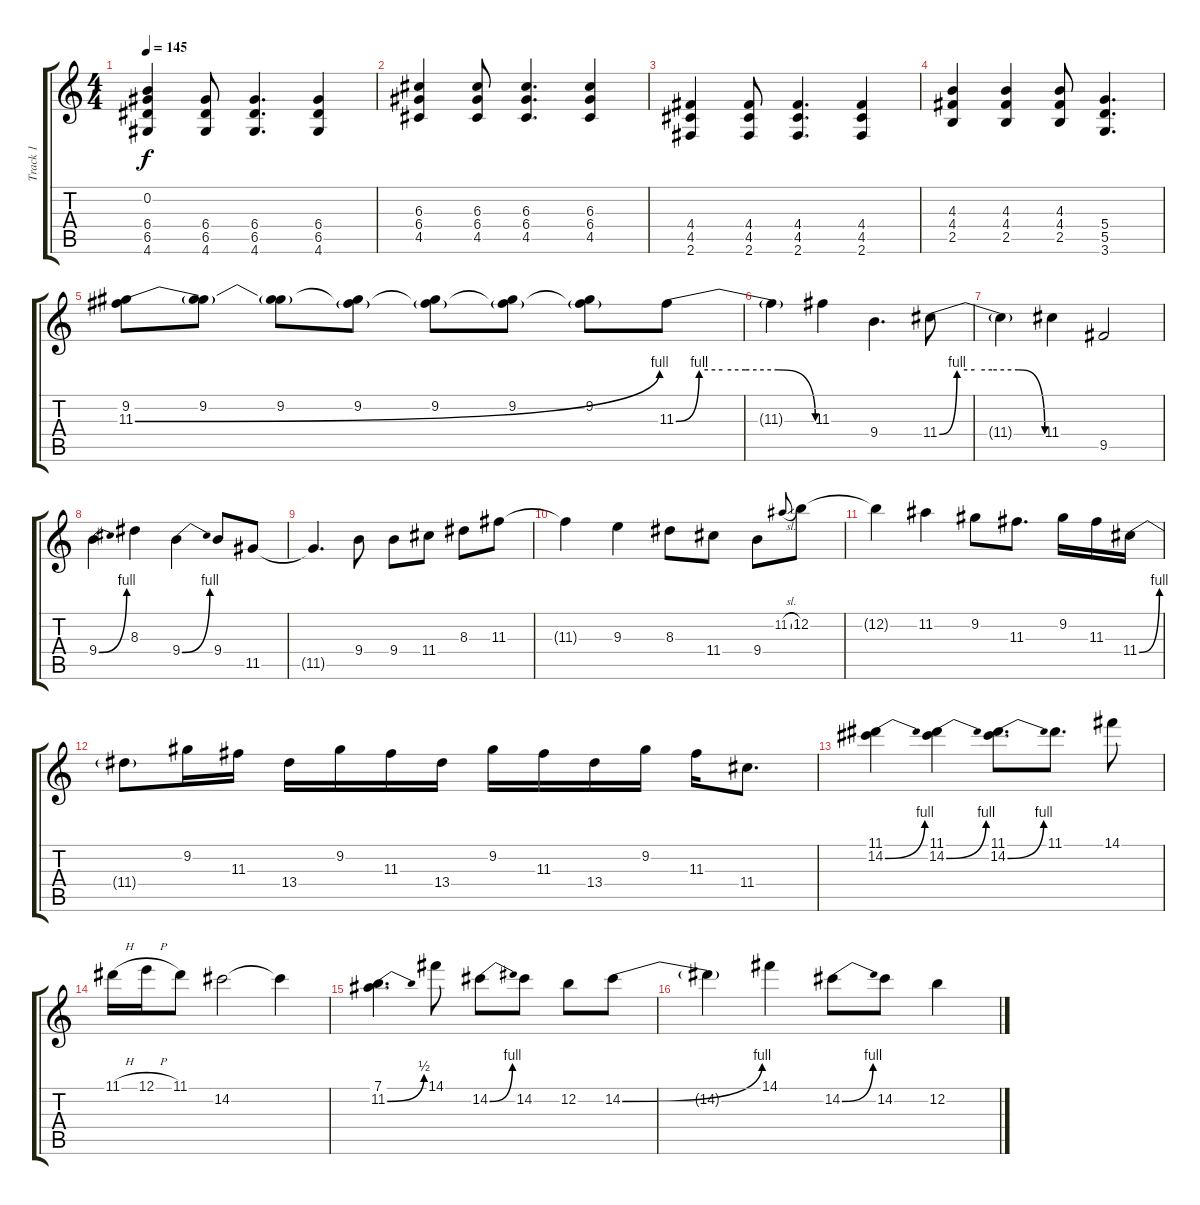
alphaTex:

\track ("Track 1" "Track 1") {instrument overdrivenguitar}
\staff {score tabs}
\tuning (E4 B3 G3 D3 A2 E2) {hide}
\ts (4 4)
\tempo 145
\clef g2
\ks c
(0.2 6.4 6.5 4.6).4{dy f} (6.4 6.5 4.6).8 (6.4 6.5 4.6).4{d} (6.4 6.5 4.6).4 |
(6.3 6.4 4.5).4 (6.3 6.4 4.5).8 (6.3 6.4 4.5).4{d} (6.3 6.4 4.5).4 |
(4.4 4.5 2.6).4 (4.4 4.5 2.6).8 (4.4 4.5 2.6).4{d} (4.4 4.5 2.6).4 |
(4.3 4.4 2.5).4 (4.3 4.4 2.5).4 (4.3 4.4 2.5).8 (5.4 5.5 3.6).4{d} |
(9.2 11.3{be (bend 0 0 60 4)}).8 (9.2 11.3{t}).8 (9.2 11.3{t}).8 (9.2 11.3{t}).8 (9.2 11.3{t}).8 (9.2 11.3{t}).8 (9.2 11.3{t}).8 11.3{be (custom 0 0 10 4 20 4 30 4 44 4 60 0)}.8 |
11.3{t}.4 11.3.4 9.4.4{d} 11.4{be (custom 0 0 10 4 20 4 30 4 45 4 60 0)}.8 |
11.4{t}.4 11.4.4 9.5.2 |
9.4{be (bend 0 0 60 4)}.4 8.3.4 9.4{be (bend 0 0 60 4)}.4 9.4.8 11.5.8 |
11.5{t}.4{d} 9.4.8 9.4.8 11.4.8 8.3.8 11.3.8 |
11.3{t}.4 9.3.4 8.3.8 11.4.8 9.4.8 11.2{sl}.8{gr onbeat} 12.2.8 |
12.2{t}.4 11.2.4 9.2.8 11.3.8{d} 9.2.16 11.3.16 11.4{be (bend 0 0 60 4)}.16 |
11.4{t}.8 9.2.16 11.3.16 13.4.16 9.2.16 11.3.16 13.4.16 9.2.16 11.3.16 13.4.16 9.2.16 11.3.16 11.4.8{d} |
(11.1 14.2{be (bend 0 0 60 4)}).4 (11.1 14.2{be (bend 0 0 60 4)}).4 (11.1 14.2{be (bend 0 0 60 4)}).8{d} 11.1.8{d} 14.1.8 |
11.1{h}.16 12.1{h}.16 11.1.8 14.2.2 14.2{t}.4 |
(7.1 11.2{be (bend 0 0 60 2)}).4{d} 14.1.8 14.2{be (bend 0 0 60 4)}.8 14.2.8 12.2.8 14.2{be (bend 0 0 60 4)}.8 |
14.2{t}.4 14.1.4 14.2{be (bend 0 0 60 4)}.8 14.2.8 12.2.4
